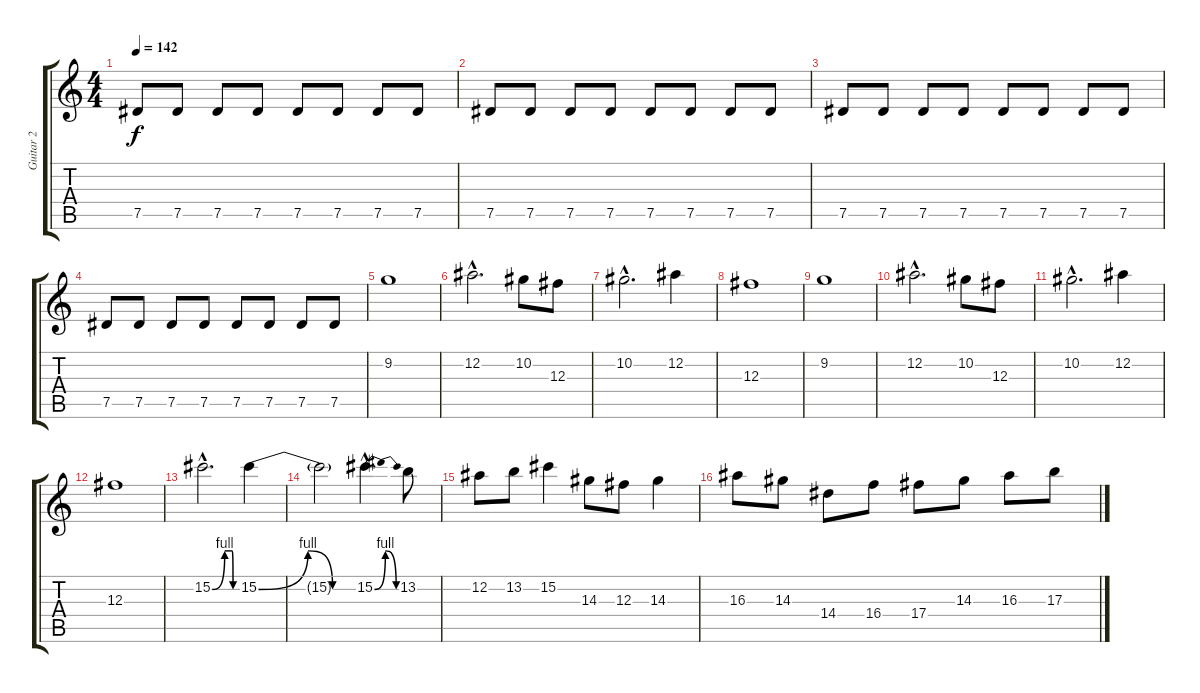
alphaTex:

\track ("Guitar 2" "Guitar 2") {instrument overdrivenguitar}
\staff {score tabs}
\tuning (Eb4 Bb3 Gb3 Db3 Ab2 Eb2) {hide}
\ts (4 4)
\tempo 142
\clef g2
\ks c
7.5.8{dy f} 7.5.8 7.5.8 7.5.8 7.5.8 7.5.8 7.5.8 7.5.8 |
7.5.8 7.5.8 7.5.8 7.5.8 7.5.8 7.5.8 7.5.8 7.5.8 |
7.5.8 7.5.8 7.5.8 7.5.8 7.5.8 7.5.8 7.5.8 7.5.8 |
7.5.8 7.5.8 7.5.8 7.5.8 7.5.8 7.5.8 7.5.8 7.5.8 |
9.2.1 |
12.2{hac}.2{d} 10.2.8 12.3.8 |
10.2{hac}.2{d} 12.2.4 |
12.3.1 |
9.2.1 |
12.2{hac}.2{d} 10.2.8 12.3.8 |
10.2{hac}.2{d} 12.2.4 |
12.3.1 |
15.2{be (custom 0 0 30 4 45 4 48 4 50 0 55 0 60 0) hac}.2{d} 15.2{be (custom 0 0 30 4 45 0 60 0)}.4 |
15.2{t}.2 15.2{be (bendrelease 0 0 30 4 45 4 60 0) hac}.4{d} 13.2.8 |
12.2.8 13.2.8 15.2.4 14.3.8 12.3.8 14.3.4 |
16.3.8 14.3.8 14.4.8 16.4.8 17.4.8 14.3.8 16.3.8 17.3.8
